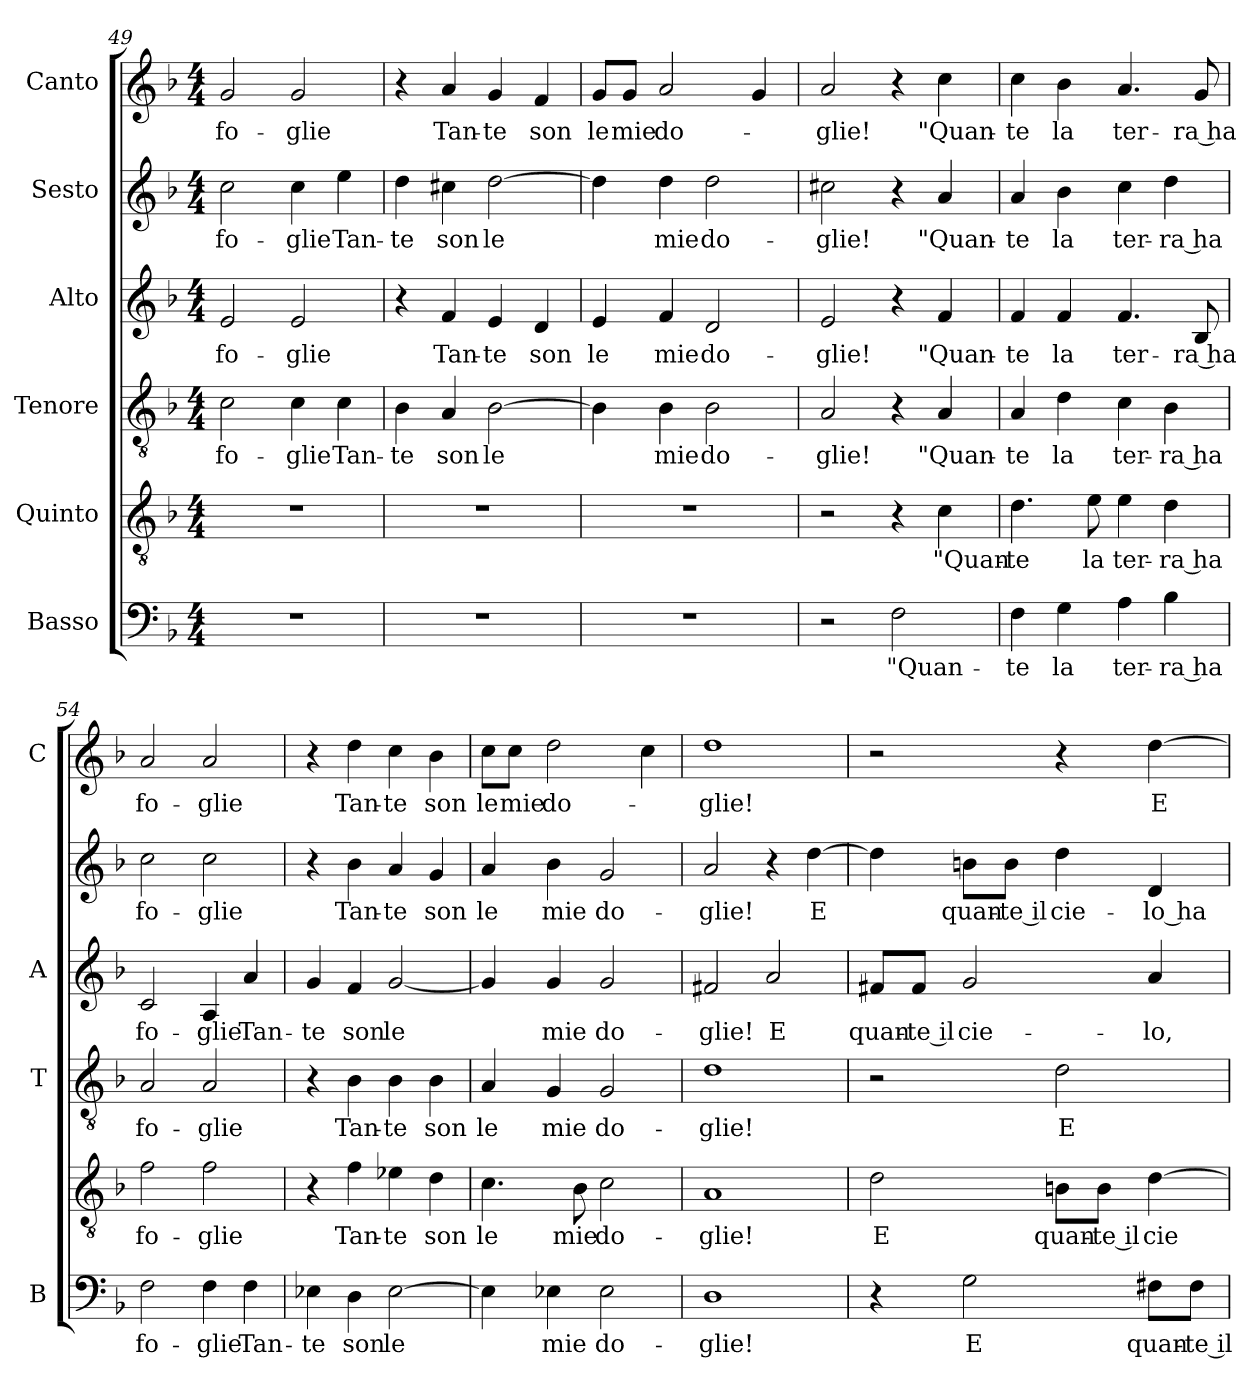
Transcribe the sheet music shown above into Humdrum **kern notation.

**kern	**text	**kern	**text	**kern	**text	**kern	**text	**kern	**text	**kern	**text
*part6	*part6	*part5	*part5	*part4	*part4	*part3	*part3	*part2	*part2	*part1	*part1
*staff6	*staff6	*staff5	*staff5	*staff4	*staff4	*staff3	*staff3	*staff2	*staff2	*staff1	*staff1
*I"Basso	*	*I"Quinto	*	*I"Tenore	*	*I"Alto	*	*I"Sesto	*	*I"Canto	*
*I'B	*	*	*	*I'T	*	*I'A	*	*	*	*I'C	*
*clefF4	*	*clefGv2	*	*clefGv2	*	*clefG2	*	*clefG2	*	*clefG2	*
*k[b-]	*	*k[b-]	*	*k[b-]	*	*k[b-]	*	*k[b-]	*	*k[b-]	*
*F:	*	*F:	*	*F:	*	*F:	*	*F:	*	*F:	*
*M4/4	*	*M4/4	*	*M4/4	*	*M4/4	*	*M4/4	*	*M4/4	*
=49	=49	=49	=49	=49	=49	=49	=49	=49	=49	=49	=49
!	!	!	!	!	!LO:LY:b	!	!LO:LY:b	!	!LO:LY:b	!	!LO:LY:b
1r	.	1r	.	2c\	fo-	2e/	fo-	2cc\	fo-	2g/	fo-
!	!	!	!	!	!LO:LY:b	!	!LO:LY:b	!	!LO:LY:b	!	!LO:LY:b
.	.	.	.	4c\	-glie	2e/	-glie	4cc\	-glie	2g/	-glie
!	!	!	!	!	!LO:LY:b	!	!	!	!LO:LY:b	!	!
.	.	.	.	4c\	Tan-	.	.	4ee\	Tan-	.	.
=50	=50	=50	=50	=50	=50	=50	=50	=50	=50	=50	=50
!	!	!	!	!	!LO:LY:b	!	!	!	!LO:LY:b	!	!
1r	.	1r	.	4B-\	-te	4r	.	4dd\	-te	4r	.
!	!	!	!	!	!LO:LY:b	!	!LO:LY:b	!	!LO:LY:b	!	!LO:LY:b
.	.	.	.	4A/	son	4f/	Tan-	4cc#X\	son	4a/	Tan-
!	!	!	!	!	!LO:LY:b	!	!LO:LY:b	!	!LO:LY:b	!	!LO:LY:b
.	.	.	.	[2B-\	le	4e/	-te	[2dd\	le	4g/	-te
!	!	!	!	!	!	!	!LO:LY:b	!	!	!	!LO:LY:b
.	.	.	.	.	.	4d/	son	.	.	4f/	son
=51	=51	=51	=51	=51	=51	=51	=51	=51	=51	=51	=51
!	!	!	!	!	!	!	!LO:LY:b	!	!	!	!LO:LY:b
1r	.	1r	.	4B-\]	.	4e/	le	4dd\]	.	8g/L	le
!	!	!	!	!	!	!	!	!	!	!	!LO:LY:b
.	.	.	.	.	.	.	.	.	.	8g/J	mie
!	!	!	!	!	!LO:LY:b	!	!LO:LY:b	!	!LO:LY:b	!	!LO:LY:b
.	.	.	.	4B-\	mie	4f/	mie	4dd\	mie	2a/	do-
!	!	!	!	!	!LO:LY:b	!	!LO:LY:b	!	!LO:LY:b	!	!
.	.	.	.	2B-\	do-	2d/	do-	2dd\	do-	.	.
.	.	.	.	.	.	.	.	.	.	4g/	.
=52	=52	=52	=52	=52	=52	=52	=52	=52	=52	=52	=52
!	!	!	!	!	!LO:LY:b	!	!LO:LY:b	!	!LO:LY:b	!	!LO:LY:b
2r	.	2r	.	2A/	-glie!	2e/	-glie!	2cc#X\	-glie!	2a/	-glie!
!	!LO:LY:b	!	!	!	!	!	!	!	!	!	!
2F\	"Quan-	4r	.	4r	.	4r	.	4r	.	4r	.
!	!	!	!LO:LY:b	!	!LO:LY:b	!	!LO:LY:b	!	!LO:LY:b	!	!LO:LY:b
.	.	4c\	"Quan-	4A/	"Quan-	4f/	"Quan-	4a/	"Quan-	4cc\	"Quan-
=53	=53	=53	=53	=53	=53	=53	=53	=53	=53	=53	=53
!	!LO:LY:b	!	!LO:LY:b	!	!LO:LY:b	!	!LO:LY:b	!	!LO:LY:b	!	!LO:LY:b
4F\	-te	4.d\	-te	4A/	-te	4f/	-te	4a/	-te	4cc\	-te
!	!LO:LY:b	!	!	!	!LO:LY:b	!	!LO:LY:b	!	!LO:LY:b	!	!LO:LY:b
4G\	la	.	.	4d\	la	4f/	la	4b-\	la	4b-\	la
!	!	!	!LO:LY:b	!	!	!	!	!	!	!	!
.	.	8e\	la	.	.	.	.	.	.	.	.
!	!LO:LY:b	!	!LO:LY:b	!	!LO:LY:b	!	!LO:LY:b	!	!LO:LY:b	!	!LO:LY:b
4A\	ter-	4e\	ter-	4c\	ter-	4.f/	ter-	4cc\	ter-	4.a/	ter-
!	!LO:LY:b	!	!LO:LY:b	!	!LO:LY:b	!	!	!	!LO:LY:b	!	!
4B-\	-ra ha	4d\	-ra ha	4B-\	-ra ha	.	.	4dd\	-ra ha	.	.
!	!	!	!	!	!	!	!LO:LY:b	!	!	!	!LO:LY:b
.	.	.	.	.	.	8B-/	-ra ha	.	.	8g/	-ra ha
=54	=54	=54	=54	=54	=54	=54	=54	=54	=54	=54	=54
!	!LO:LY:b	!	!LO:LY:b	!	!LO:LY:b	!	!LO:LY:b	!	!LO:LY:b	!	!LO:LY:b
2F\	fo-	2f\	fo-	2A/	fo-	2c/	fo-	2cc\	fo-	2a/	fo-
!	!LO:LY:b	!	!LO:LY:b	!	!LO:LY:b	!	!LO:LY:b	!	!LO:LY:b	!	!LO:LY:b
4F\	-glie	2f\	-glie	2A/	-glie	4A/	-glie	2cc\	-glie	2a/	-glie
!	!LO:LY:b	!	!	!	!	!	!LO:LY:b	!	!	!	!
4F\	Tan-	.	.	.	.	4a/	Tan-	.	.	.	.
=55	=55	=55	=55	=55	=55	=55	=55	=55	=55	=55	=55
!	!LO:LY:b	!	!	!	!	!	!LO:LY:b	!	!	!	!
4E-X\	-te	4r	.	4r	.	4g/	-te	4r	.	4r	.
!	!LO:LY:b	!	!LO:LY:b	!	!LO:LY:b	!	!LO:LY:b	!	!LO:LY:b	!	!LO:LY:b
4D\	son	4f\	Tan-	4B-\	Tan-	4f/	son	4b-\	Tan-	4dd\	Tan-
!	!LO:LY:b	!	!LO:LY:b	!	!LO:LY:b	!	!LO:LY:b	!	!LO:LY:b	!	!LO:LY:b
[2E-\	le	4e-X\	-te	4B-\	-te	[2g/	le	4a/	-te	4cc\	-te
!	!	!	!LO:LY:b	!	!LO:LY:b	!	!	!	!LO:LY:b	!	!LO:LY:b
.	.	4d\	son	4B-\	son	.	.	4g/	son	4b-\	son
!!LO:LB:g=z
=56	=56	=56	=56	=56	=56	=56	=56	=56	=56	=56	=56
!	!	!	!LO:LY:b	!	!LO:LY:b	!	!	!	!LO:LY:b	!	!LO:LY:b
4E-\]	.	4.c\	le	4A/	le	4g/]	.	4a/	le	8cc\L	le
!	!	!	!	!	!	!	!	!	!	!	!LO:LY:b
.	.	.	.	.	.	.	.	.	.	8cc\J	mie
!	!LO:LY:b	!	!	!	!LO:LY:b	!	!LO:LY:b	!	!LO:LY:b	!	!LO:LY:b
4E-X\	mie	.	.	4G/	mie	4g/	mie	4b-\	mie	2dd\	do-
!	!	!	!LO:LY:b	!	!	!	!	!	!	!	!
.	.	8B-\	mie	.	.	.	.	.	.	.	.
!	!LO:LY:b	!	!LO:LY:b	!	!LO:LY:b	!	!LO:LY:b	!	!LO:LY:b	!	!
2E-\	do-	2c\	do-	2G/	do-	2g/	do-	2g/	do-	.	.
.	.	.	.	.	.	.	.	.	.	4cc\	.
=57	=57	=57	=57	=57	=57	=57	=57	=57	=57	=57	=57
!	!LO:LY:b	!	!LO:LY:b	!	!LO:LY:b	!	!LO:LY:b	!	!LO:LY:b	!	!LO:LY:b
1D	-glie!	1A	-glie!	1d	-glie!	2f#X/	-glie!	2a/	-glie!	1dd	-glie!
!	!	!	!	!	!	!	!LO:LY:b	!	!	!	!
.	.	.	.	.	.	2a/	E	4r	.	.	.
!	!	!	!	!	!	!	!	!	!LO:LY:b	!	!
.	.	.	.	.	.	.	.	[4dd\	E	.	.
=58	=58	=58	=58	=58	=58	=58	=58	=58	=58	=58	=58
!	!	!	!LO:LY:b	!	!	!	!LO:LY:b	!	!	!	!
4r	.	2d\	E	2r	.	8f#X/L	quan-	4dd\]	.	2r	.
!	!	!	!	!	!	!	!LO:LY:b	!	!	!	!
.	.	.	.	.	.	8f#/J	-te il	.	.	.	.
!	!LO:LY:b	!	!	!	!	!	!LO:LY:b	!	!LO:LY:b	!	!
2G\	E	.	.	.	.	2g/	cie-	8bn\L	quan-	.	.
!	!	!	!	!	!	!	!	!	!LO:LY:b	!	!
.	.	.	.	.	.	.	.	8b\J	-te il	.	.
!	!	!	!LO:LY:b	!	!LO:LY:b	!	!	!	!LO:LY:b	!	!
.	.	8Bn\L	quan-	2d\	E	.	.	4dd\	cie-	4r	.
!	!	!	!LO:LY:b	!	!	!	!	!	!	!	!
.	.	8B\J	-te il	.	.	.	.	.	.	.	.
!	!LO:LY:b	!	!LO:LY:b	!	!	!	!LO:LY:b	!	!LO:LY:b	!	!LO:LY:b
8F#X\L	quan-	[4d\	cie-	.	.	4a/	-lo,	4d/	-lo ha	[4dd\	E
!	!LO:LY:b	!	!	!	!	!	!	!	!	!	!
8F#\J	-te il	.	.	.	.	.	.	.	.	.	.
=	=	=	=	=	=	=	=	=	=	=	=
*-	*-	*-	*-	*-	*-	*-	*-	*-	*-	*-	*-
